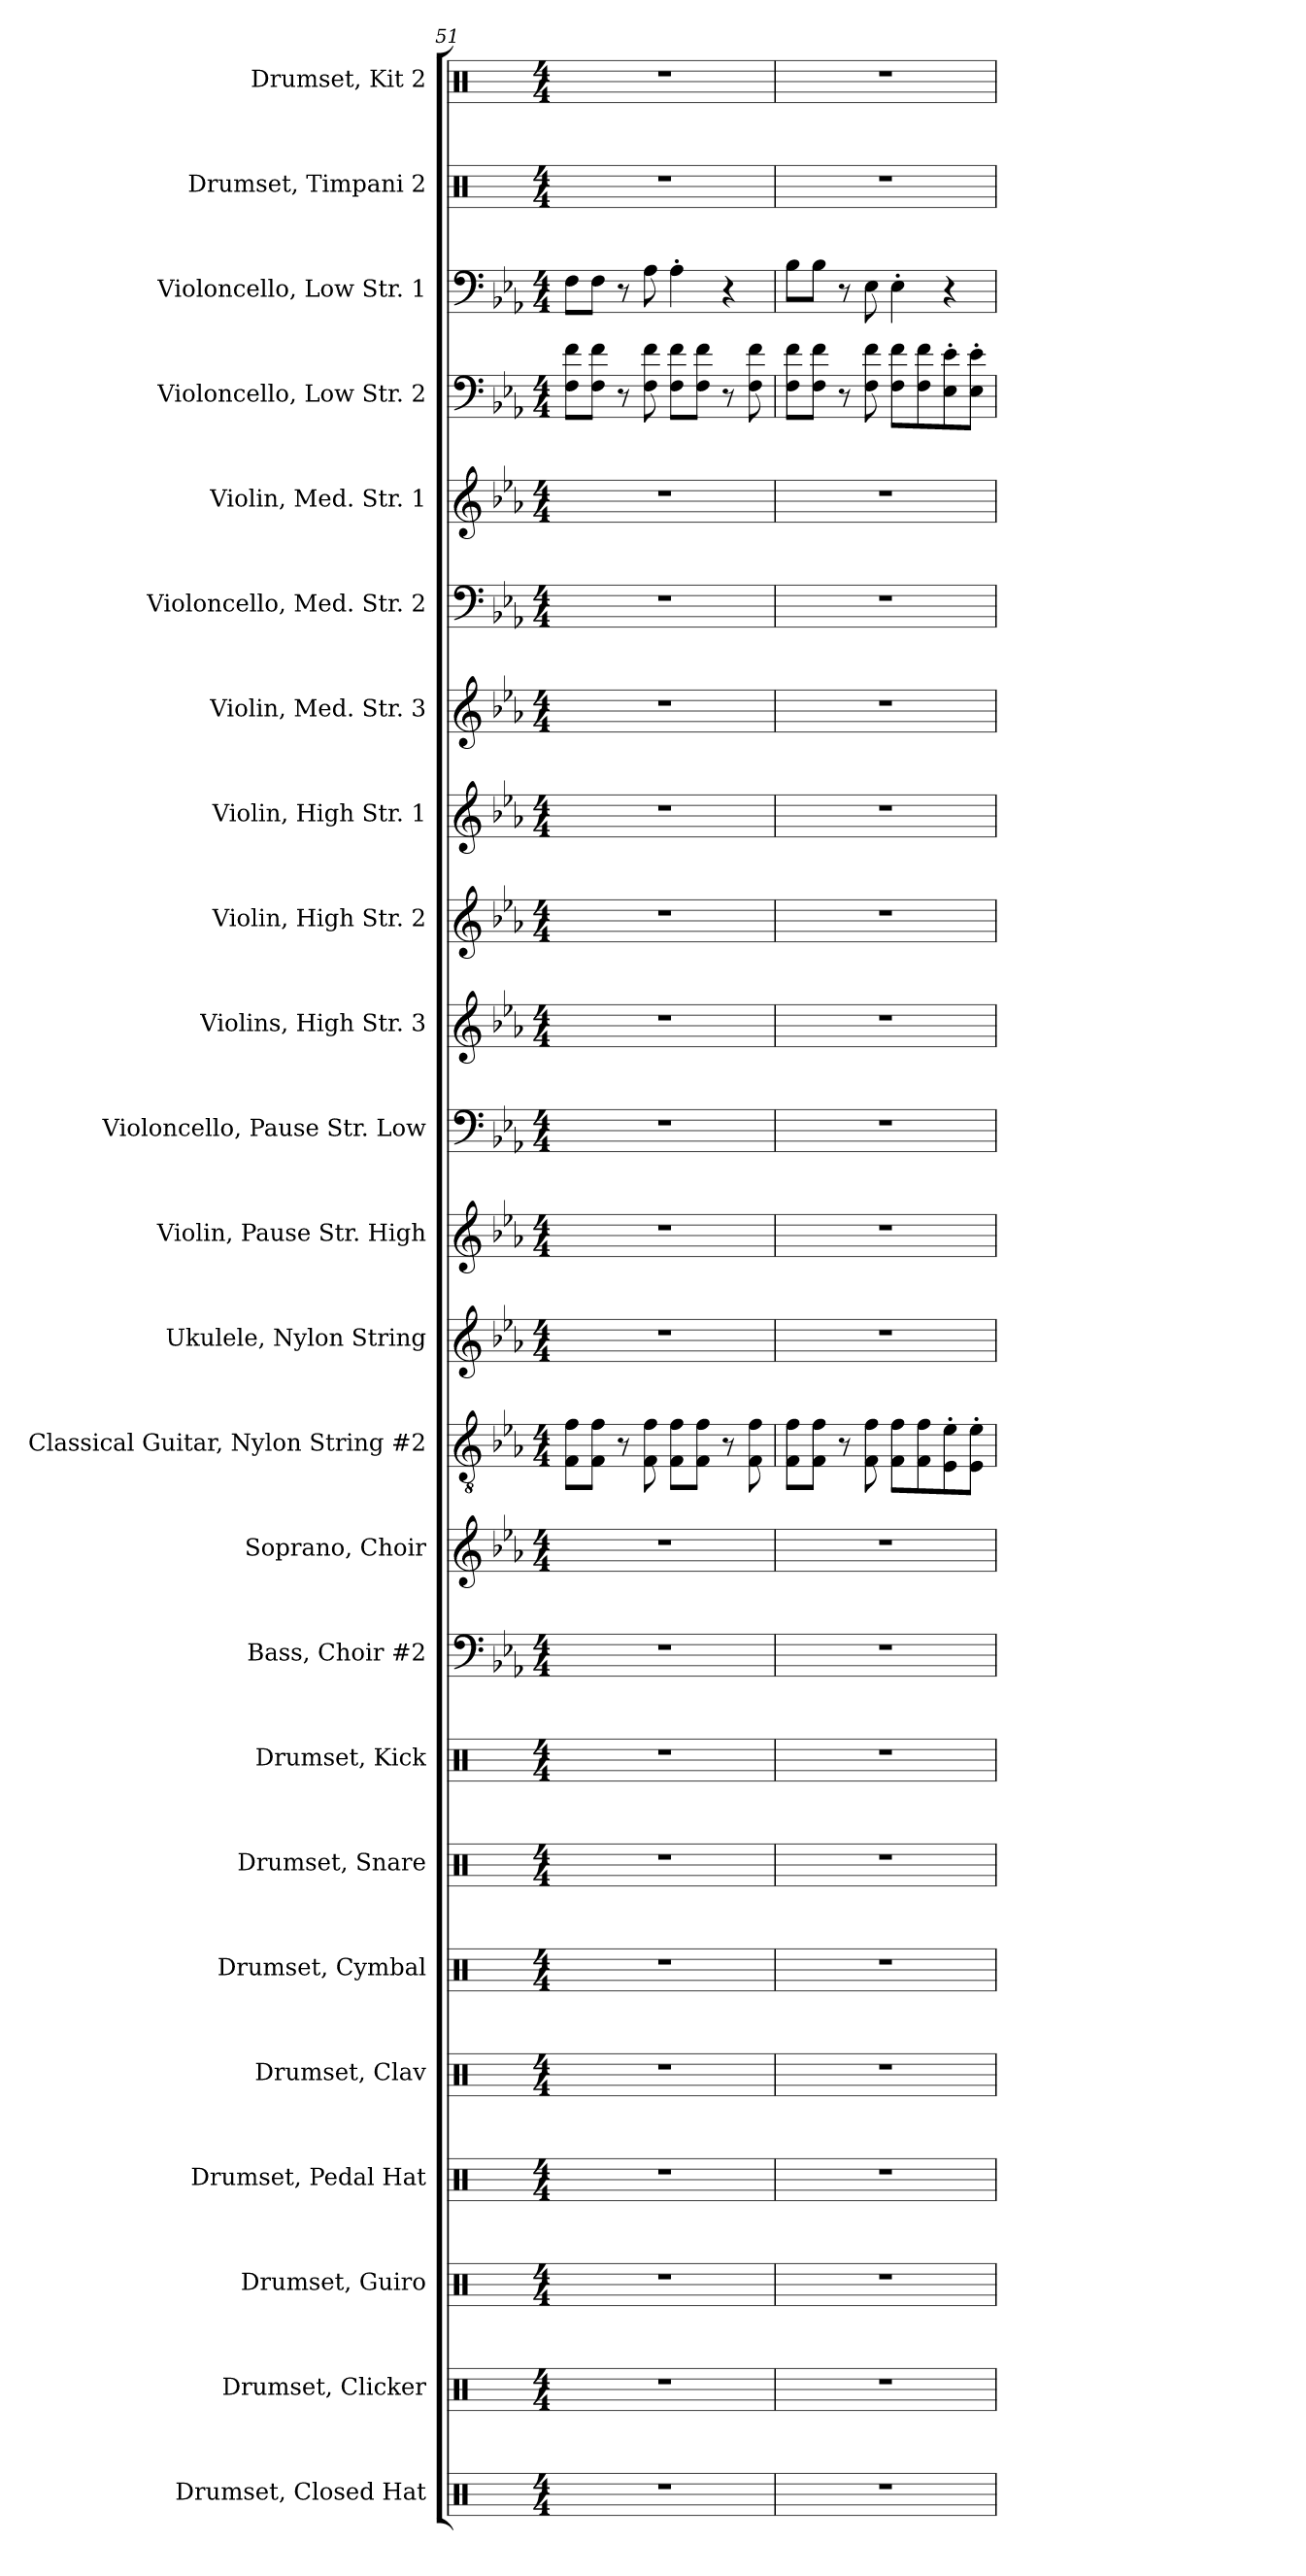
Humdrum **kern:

**kern	**kern	**kern	**kern	**kern	**kern	**kern	**kern	**kern	**kern	**kern	**kern	**kern	**kern	**kern	**kern	**kern	**kern	**kern	**kern	**kern	**kern	**kern	**kern
*part24	*part23	*part22	*part21	*part20	*part19	*part18	*part17	*part16	*part15	*part14	*part13	*part12	*part11	*part10	*part9	*part8	*part7	*part6	*part5	*part4	*part3	*part2	*part1
*staff24	*staff23	*staff22	*staff21	*staff20	*staff19	*staff18	*staff17	*staff16	*staff15	*staff14	*staff13	*staff12	*staff11	*staff10	*staff9	*staff8	*staff7	*staff6	*staff5	*staff4	*staff3	*staff2	*staff1
*I"Drumset, Closed Hat	*I"Drumset, Clicker	*I"Drumset, Guiro	*I"Drumset, Pedal Hat	*I"Drumset, Clav	*I"Drumset, Cymbal	*I"Drumset, Snare	*I"Drumset, Kick	*I"Bass, Choir #2	*I"Soprano, Choir	*I"Classical Guitar, Nylon String #2	*I"Ukulele, Nylon String	*I"Violin, Pause Str. High	*I"Violoncello, Pause Str. Low	*I"Violins, High Str. 3	*I"Violin, High Str. 2	*I"Violin, High Str. 1	*I"Violin, Med. Str. 3	*I"Violoncello, Med. Str. 2	*I"Violin, Med. Str. 1	*I"Violoncello, Low Str. 2	*I"Violoncello, Low Str. 1	*I"Drumset, Timpani 2	*I"Drumset, Kit 2
*I'D. Set	*I'D. Set	*I'D. Set	*I'D. Set	*I'D. Set	*I'D. Set	*I'D. Set	*I'D. Set	*I'B.	*I'S.	*I'Guit.	*I'Uk.	*I'Vln.	*I'Vc.	*I'Vlns.	*I'Vln.	*I'Vln.	*I'Vln.	*I'Vc.	*I'Vln.	*I'Vc.	*I'Vc.	*I'D. Set	*I'D. Set
!!LO:PB:g=z
*clefX	*clefX	*clefX	*clefX	*clefX	*clefX	*clefX	*clefX	*clefF4	*clefG2	*clefGv2	*clefG2	*clefG2	*clefF4	*clefG2	*clefG2	*clefG2	*clefG2	*clefF4	*clefG2	*clefF4	*clefF4	*clefX	*clefX
*k[]	*k[]	*k[]	*k[]	*k[]	*k[]	*k[]	*k[]	*k[b-e-a-]	*k[b-e-a-]	*k[b-e-a-]	*k[b-e-a-]	*k[b-e-a-]	*k[b-e-a-]	*k[b-e-a-]	*k[b-e-a-]	*k[b-e-a-]	*k[b-e-a-]	*k[b-e-a-]	*k[b-e-a-]	*k[b-e-a-]	*k[b-e-a-]	*k[]	*k[]
*M4/4	*M4/4	*M4/4	*M4/4	*M4/4	*M4/4	*M4/4	*M4/4	*M4/4	*M4/4	*M4/4	*M4/4	*M4/4	*M4/4	*M4/4	*M4/4	*M4/4	*M4/4	*M4/4	*M4/4	*M4/4	*M4/4	*M4/4	*M4/4
=51	=51	=51	=51	=51	=51	=51	=51	=51	=51	=51	=51	=51	=51	=51	=51	=51	=51	=51	=51	=51	=51	=51	=51
1r	1r	1r	1r	1r	1r	1r	1r	1r	1r	8F\ 8f\L	1r	1r	1r	1r	1r	1r	1r	1r	1r	8F\ 8f\L	8F\L	1r	1r
.	.	.	.	.	.	.	.	.	.	8F\ 8f\J	.	.	.	.	.	.	.	.	.	8F\ 8f\J	8F\J	.	.
.	.	.	.	.	.	.	.	.	.	8r	.	.	.	.	.	.	.	.	.	8r	8r	.	.
.	.	.	.	.	.	.	.	.	.	8F\ 8f\	.	.	.	.	.	.	.	.	.	8F\ 8f\	8A-\	.	.
.	.	.	.	.	.	.	.	.	.	8F\ 8f\L	.	.	.	.	.	.	.	.	.	8F\ 8f\L	4A-'\	.	.
.	.	.	.	.	.	.	.	.	.	8F\ 8f\J	.	.	.	.	.	.	.	.	.	8F\ 8f\J	.	.	.
.	.	.	.	.	.	.	.	.	.	8r	.	.	.	.	.	.	.	.	.	8r	4r	.	.
.	.	.	.	.	.	.	.	.	.	8F\ 8f\	.	.	.	.	.	.	.	.	.	8F\ 8f\	.	.	.
=52	=52	=52	=52	=52	=52	=52	=52	=52	=52	=52	=52	=52	=52	=52	=52	=52	=52	=52	=52	=52	=52	=52	=52
1r	1r	1r	1r	1r	1r	1r	1r	1r	1r	8F\ 8f\L	1r	1r	1r	1r	1r	1r	1r	1r	1r	8F\ 8f\L	8B-\L	1r	1r
.	.	.	.	.	.	.	.	.	.	8F\ 8f\J	.	.	.	.	.	.	.	.	.	8F\ 8f\J	8B-\J	.	.
.	.	.	.	.	.	.	.	.	.	8r	.	.	.	.	.	.	.	.	.	8r	8r	.	.
.	.	.	.	.	.	.	.	.	.	8F\ 8f\	.	.	.	.	.	.	.	.	.	8F\ 8f\	8E-\	.	.
.	.	.	.	.	.	.	.	.	.	8F\ 8f\L	.	.	.	.	.	.	.	.	.	8F\ 8f\L	4E-'\	.	.
.	.	.	.	.	.	.	.	.	.	8F\ 8f\	.	.	.	.	.	.	.	.	.	8F\ 8f\	.	.	.
.	.	.	.	.	.	.	.	.	.	8E-\' 8e-\'	.	.	.	.	.	.	.	.	.	8E-\' 8e-\'	4r	.	.
.	.	.	.	.	.	.	.	.	.	8E-\' 8e-\'J	.	.	.	.	.	.	.	.	.	8E-\' 8e-\'J	.	.	.
=	=	=	=	=	=	=	=	=	=	=	=	=	=	=	=	=	=	=	=	=	=	=	=
*-	*-	*-	*-	*-	*-	*-	*-	*-	*-	*-	*-	*-	*-	*-	*-	*-	*-	*-	*-	*-	*-	*-	*-
